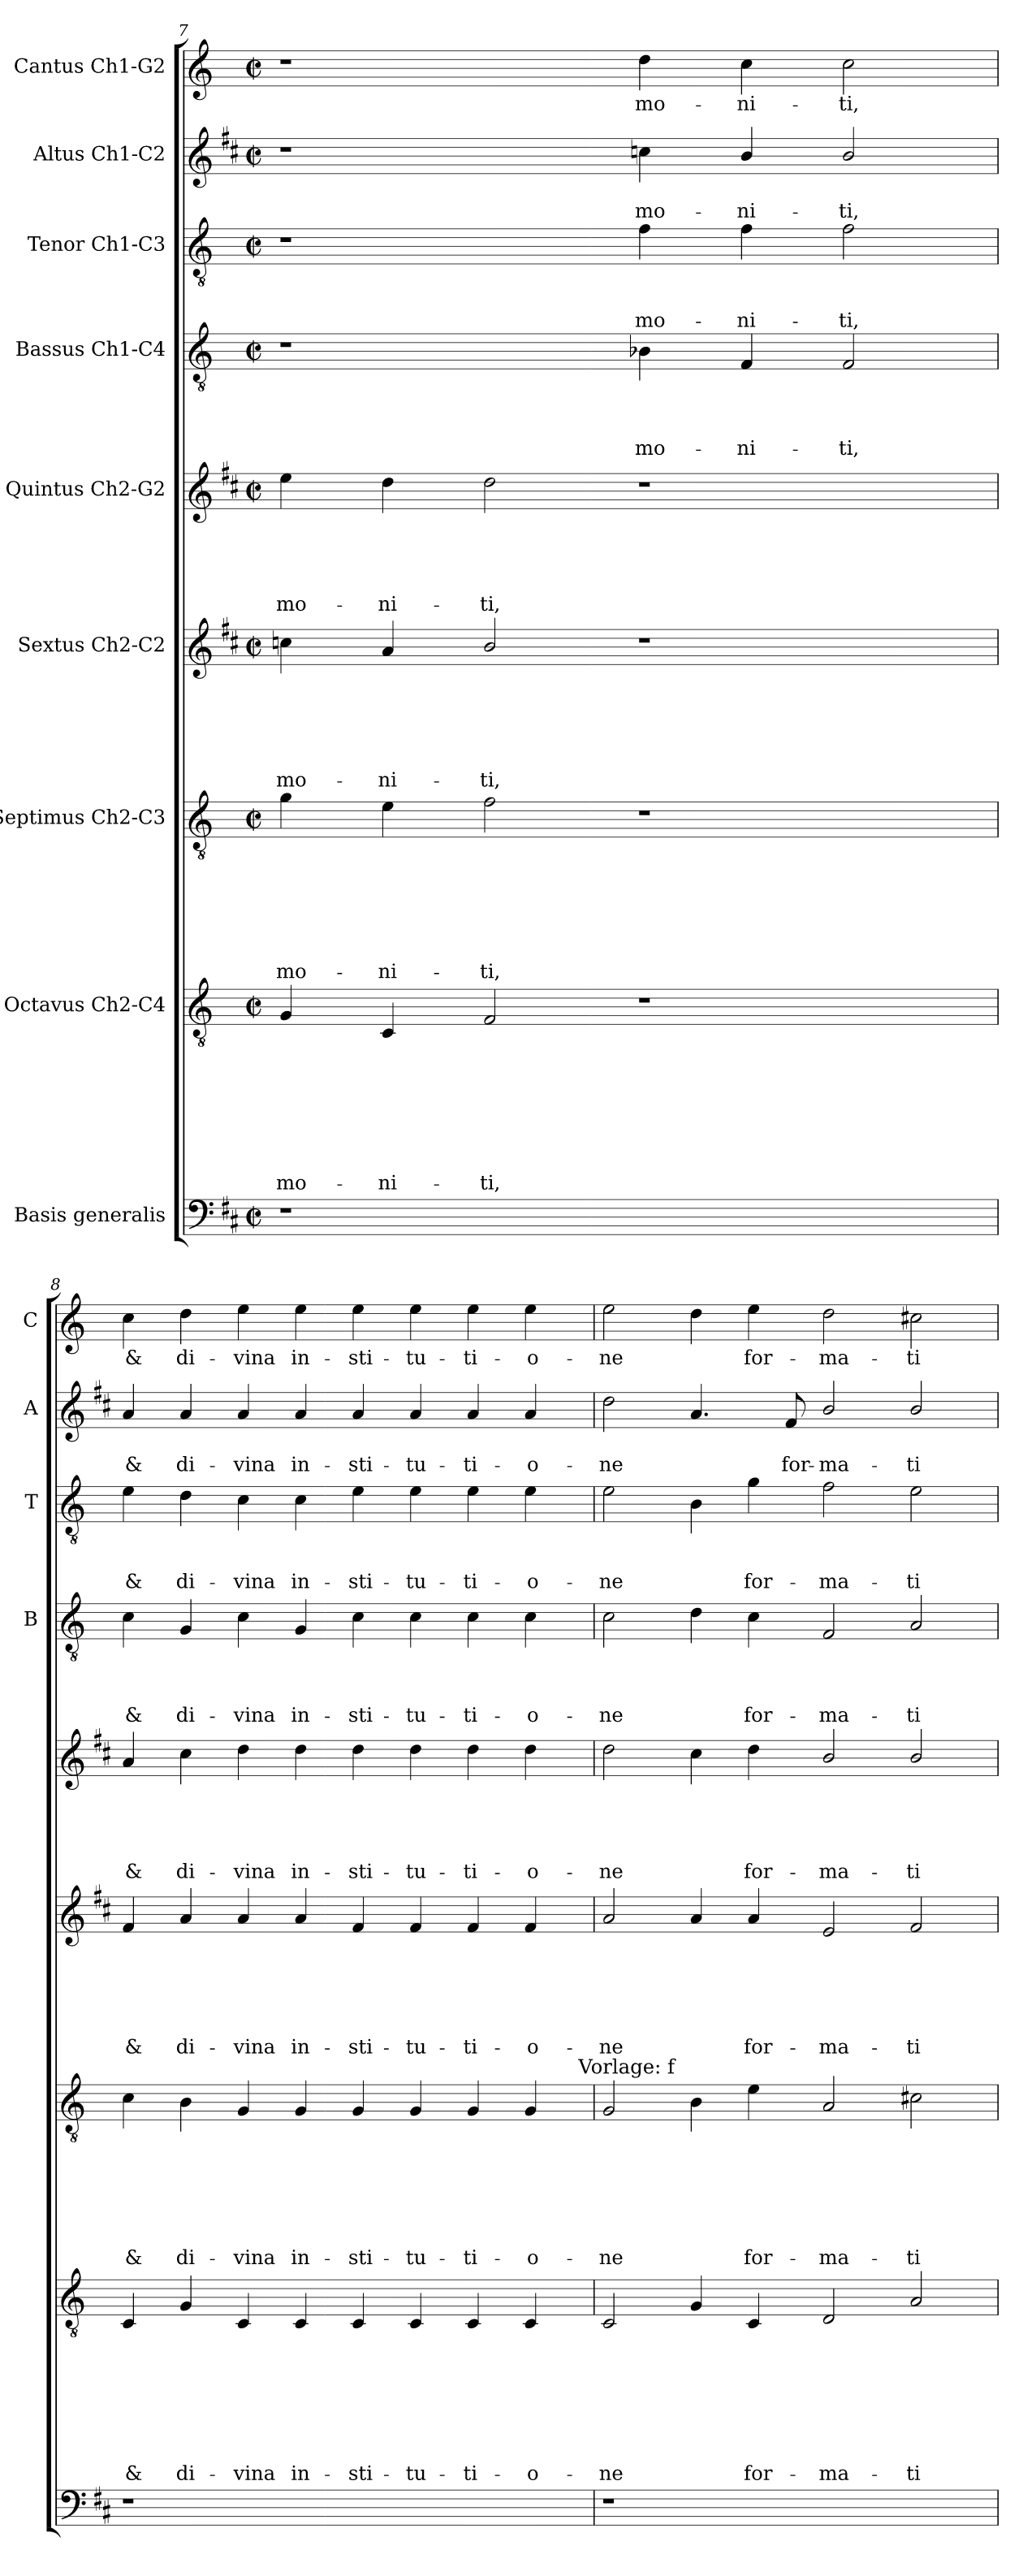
**kern	**kern	**text	**text	**text	**text	**text	**text	**text	**text	**kern	**text	**text	**text	**text	**text	**text	**text	**kern	**text	**text	**text	**text	**text	**text	**kern	**text	**text	**text	**text	**text	**kern	**text	**text	**text	**text	**kern	**text	**text	**text	**kern	**text	**text	**kern	**text
*part9	*part8	*part8	*part8	*part8	*part8	*part8	*part8	*part8	*part8	*part7	*part7	*part7	*part7	*part7	*part7	*part7	*part7	*part6	*part6	*part6	*part6	*part6	*part6	*part6	*part5	*part5	*part5	*part5	*part5	*part5	*part4	*part4	*part4	*part4	*part4	*part3	*part3	*part3	*part3	*part2	*part2	*part2	*part1	*part1
*staff9	*staff8	*staff8	*staff8	*staff8	*staff8	*staff8	*staff8	*staff8	*staff8	*staff7	*staff7	*staff7	*staff7	*staff7	*staff7	*staff7	*staff7	*staff6	*staff6	*staff6	*staff6	*staff6	*staff6	*staff6	*staff5	*staff5	*staff5	*staff5	*staff5	*staff5	*staff4	*staff4	*staff4	*staff4	*staff4	*staff3	*staff3	*staff3	*staff3	*staff2	*staff2	*staff2	*staff1	*staff1
*I"Basis generalis	*I"Octavus Ch2-C4	*	*	*	*	*	*	*	*	*I"Septimus Ch2-C3	*	*	*	*	*	*	*	*I"Sextus Ch2-C2	*	*	*	*	*	*	*I"Quintus Ch2-G2	*	*	*	*	*	*I"Bassus Ch1-C4	*	*	*	*	*I"Tenor Ch1-C3	*	*	*	*I"Altus Ch1-C2	*	*	*I"Cantus Ch1-G2	*
*	*	*	*	*	*	*	*	*	*	*	*	*	*	*	*	*	*	*	*	*	*	*	*	*	*	*	*	*	*	*	*I'B	*	*	*	*	*I'T	*	*	*	*I'A	*	*	*I'C	*
*clefF4	*clefGv2	*	*	*	*	*	*	*	*	*clefGv2	*	*	*	*	*	*	*	*clefG2	*	*	*	*	*	*	*clefG2	*	*	*	*	*	*clefGv2	*	*	*	*	*clefGv2	*	*	*	*clefG2	*	*	*clefG2	*
*ITrd1c2	*	*	*	*	*	*	*	*	*	*	*	*	*	*	*	*	*	*ITrd1c2	*	*	*	*	*	*	*ITrd1c2	*	*	*	*	*	*	*	*	*	*	*	*	*	*	*ITrd1c2	*	*	*	*
*k[]	*k[]	*	*	*	*	*	*	*	*	*k[]	*	*	*	*	*	*	*	*k[]	*	*	*	*	*	*	*k[]	*	*	*	*	*	*k[]	*	*	*	*	*k[]	*	*	*	*k[]	*	*	*k[]	*
*C:	*C:	*	*	*	*	*	*	*	*	*C:	*	*	*	*	*	*	*	*C:	*	*	*	*	*	*	*C:	*	*	*	*	*	*C:	*	*	*	*	*C:	*	*	*	*C:	*	*	*C:	*
*M2/2	*M2/2	*	*	*	*	*	*	*	*	*M2/2	*	*	*	*	*	*	*	*M2/2	*	*	*	*	*	*	*M2/2	*	*	*	*	*	*M2/2	*	*	*	*	*M2/2	*	*	*	*M2/2	*	*	*M2/2	*
*met(c|)	*met(c|)	*	*	*	*	*	*	*	*	*met(c|)	*	*	*	*	*	*	*	*met(c|)	*	*	*	*	*	*	*met(c|)	*	*	*	*	*	*met(c|)	*	*	*	*	*met(c|)	*	*	*	*met(c|)	*	*	*met(c|)	*
=7	=7	=7	=7	=7	=7	=7	=7	=7	=7	=7	=7	=7	=7	=7	=7	=7	=7	=7	=7	=7	=7	=7	=7	=7	=7	=7	=7	=7	=7	=7	=7	=7	=7	=7	=7	=7	=7	=7	=7	=7	=7	=7	=7	=7
!	!	!	!	!	!	!	!	!	!LO:LY:b	!	!	!	!	!	!	!	!LO:LY:b	!	!	!	!	!	!	!LO:LY:b	!	!	!	!	!	!LO:LY:b	!	!	!	!	!	!	!	!	!	!	!	!	!	!
1r	4G/	.	.	.	.	.	.	.	mo-	4g\	.	.	.	.	.	.	mo-	4b-X\	.	.	.	.	.	mo-	4dd\	.	.	.	.	mo-	1r	.	.	.	.	1r	.	.	.	1r	.	.	1r	.
!	!	!	!	!	!	!	!	!	!LO:LY:b	!	!	!	!	!	!	!	!LO:LY:b	!	!	!	!	!	!	!LO:LY:b	!	!	!	!	!	!LO:LY:b	!	!	!	!	!	!	!	!	!	!	!	!	!	!
.	4C/	.	.	.	.	.	.	.	-ni-	4e\	.	.	.	.	.	.	-ni-	4g/	.	.	.	.	.	-ni-	4cc\	.	.	.	.	-ni-	.	.	.	.	.	.	.	.	.	.	.	.	.	.
!	!	!	!	!	!	!	!	!	!LO:LY:b	!	!	!	!	!	!	!	!LO:LY:b	!	!	!	!	!	!	!LO:LY:b	!	!	!	!	!	!LO:LY:b	!	!	!	!	!	!	!	!	!	!	!	!	!	!
.	2F/	.	.	.	.	.	.	.	-ti,	2f\	.	.	.	.	.	.	-ti,	2a/	.	.	.	.	.	-ti,	2cc\	.	.	.	.	-ti,	.	.	.	.	.	.	.	.	.	.	.	.	.	.
!	!	!	!	!	!	!	!	!	!	!	!	!	!	!	!	!	!	!	!	!	!	!	!	!	!	!	!	!	!	!	!	!	!	!	!LO:LY:b	!	!	!	!LO:LY:b	!	!	!LO:LY:b	!	!LO:LY:b
1ryy	1r	.	.	.	.	.	.	.	.	1r	.	.	.	.	.	.	.	1r	.	.	.	.	.	.	1r	.	.	.	.	.	4B-X\	.	.	.	mo-	4f\	.	.	mo-	4b-X\	.	mo-	4dd\	mo-
!	!	!	!	!	!	!	!	!	!	!	!	!	!	!	!	!	!	!	!	!	!	!	!	!	!	!	!	!	!	!	!	!	!	!	!LO:LY:b	!	!	!	!LO:LY:b	!	!	!LO:LY:b	!	!LO:LY:b
.	.	.	.	.	.	.	.	.	.	.	.	.	.	.	.	.	.	.	.	.	.	.	.	.	.	.	.	.	.	.	4F/	.	.	.	-ni-	4f\	.	.	-ni-	4a/	.	-ni-	4cc\	-ni-
!	!	!	!	!	!	!	!	!	!	!	!	!	!	!	!	!	!	!	!	!	!	!	!	!	!	!	!	!	!	!	!	!	!	!	!LO:LY:b	!	!	!	!LO:LY:b	!	!	!LO:LY:b	!	!LO:LY:b
.	.	.	.	.	.	.	.	.	.	.	.	.	.	.	.	.	.	.	.	.	.	.	.	.	.	.	.	.	.	.	2F/	.	.	.	-ti,	2f\	.	.	-ti,	2a/	.	-ti,	2cc\	-ti,
=8	=8	=8	=8	=8	=8	=8	=8	=8	=8	=8	=8	=8	=8	=8	=8	=8	=8	=8	=8	=8	=8	=8	=8	=8	=8	=8	=8	=8	=8	=8	=8	=8	=8	=8	=8	=8	=8	=8	=8	=8	=8	=8	=8	=8
!	!	!	!	!	!	!	!	!	!LO:LY:b	!	!	!	!	!	!	!	!LO:LY:b	!	!	!	!	!	!	!LO:LY:b	!	!	!	!	!	!LO:LY:b	!	!	!	!	!LO:LY:b	!	!	!	!LO:LY:b	!	!	!LO:LY:b	!	!LO:LY:b
*	*	*	*	*	*	*	*	*	*	*^	*	*	*	*	*	*	*	*	*	*	*	*	*	*	*	*	*	*	*	*	*	*	*	*	*	*	*	*	*	*	*	*	*	*
1r	4C/	.	.	.	.	.	.	.	&	4c\	1ryy	.	.	.	.	.	.	&	4e/	.	.	.	.	.	&	4g/	.	.	.	.	&	4c\	.	.	.	&	4e\	.	.	&	4g/	.	&	4cc\	&
!	!	!	!	!	!	!	!	!	!LO:LY:b	!	!	!	!	!	!	!	!	!LO:LY:b	!	!	!	!	!	!	!LO:LY:b	!	!	!	!	!	!LO:LY:b	!	!	!	!	!LO:LY:b	!	!	!	!LO:LY:b	!	!	!LO:LY:b	!	!LO:LY:b
.	4G/	.	.	.	.	.	.	.	di-	4B\	.	.	.	.	.	.	.	di-	4g/	.	.	.	.	.	di-	4b\	.	.	.	.	di-	4G/	.	.	.	di-	4d\	.	.	di-	4g/	.	di-	4dd\	di-
!	!	!	!	!	!	!	!	!	!LO:LY:b	!	!	!	!	!	!	!	!	!LO:LY:b	!	!	!	!	!	!	!LO:LY:b	!	!	!	!	!	!LO:LY:b	!	!	!	!	!LO:LY:b	!	!	!	!LO:LY:b	!	!	!LO:LY:b	!	!LO:LY:b
.	4C/	.	.	.	.	.	.	.	-vina	4G/	.	.	.	.	.	.	.	-vina	4g/	.	.	.	.	.	-vina	4cc\	.	.	.	.	-vina	4c\	.	.	.	-vina	4c\	.	.	-vina	4g/	.	-vina	4ee\	-vina
!	!	!	!	!	!	!	!	!	!LO:LY:b	!	!	!	!	!	!	!	!	!LO:LY:b	!	!	!	!	!	!	!LO:LY:b	!	!	!	!	!	!LO:LY:b	!	!	!	!	!LO:LY:b	!	!	!	!LO:LY:b	!	!	!LO:LY:b	!	!LO:LY:b
.	4C/	.	.	.	.	.	.	.	in-	4G/	.	.	.	.	.	.	.	in-	4g/	.	.	.	.	.	in-	4cc\	.	.	.	.	in-	4G/	.	.	.	in-	4c\	.	.	in-	4g/	.	in-	4ee\	in-
!	!	!	!	!	!	!	!	!	!LO:LY:b	!	!	!	!	!	!	!	!	!LO:LY:b	!	!	!	!	!	!	!LO:LY:b	!	!	!	!	!	!LO:LY:b	!	!	!	!	!LO:LY:b	!	!	!	!LO:LY:b	!	!	!LO:LY:b	!	!LO:LY:b
1ryy	4C/	.	.	.	.	.	.	.	-sti-	4G/	2ryy	.	.	.	.	.	.	-sti-	4e/	.	.	.	.	.	-sti-	4cc\	.	.	.	.	-sti-	4c\	.	.	.	-sti-	4e\	.	.	-sti-	4g/	.	-sti-	4ee\	-sti-
!	!	!	!	!	!	!	!	!	!LO:LY:b	!	!	!	!	!	!	!	!	!LO:LY:b	!	!	!	!	!	!	!LO:LY:b	!	!	!	!	!	!LO:LY:b	!	!	!	!	!LO:LY:b	!	!	!	!LO:LY:b	!	!	!LO:LY:b	!	!LO:LY:b
.	4C/	.	.	.	.	.	.	.	-tu-	4G/	.	.	.	.	.	.	.	-tu-	4e/	.	.	.	.	.	-tu-	4cc\	.	.	.	.	-tu-	4c\	.	.	.	-tu-	4e\	.	.	-tu-	4g/	.	-tu-	4ee\	-tu-
!	!	!	!	!	!	!	!	!	!LO:LY:b	!	!	!	!	!	!	!	!	!LO:LY:b	!	!	!	!	!	!	!LO:LY:b	!	!	!	!	!	!LO:LY:b	!	!	!	!	!LO:LY:b	!	!	!	!LO:LY:b	!	!	!LO:LY:b	!	!LO:LY:b
.	4C/	.	.	.	.	.	.	.	-ti-	4G/	4...ryy	.	.	.	.	.	.	-ti-	4e/	.	.	.	.	.	-ti-	4cc\	.	.	.	.	-ti-	4c\	.	.	.	-ti-	4e\	.	.	-ti-	4g/	.	-ti-	4ee\	-ti-
!	!	!	!	!	!	!	!	!	!LO:LY:b	!	!	!	!	!	!	!	!	!LO:LY:b	!	!	!	!	!	!	!LO:LY:b	!	!	!	!	!	!LO:LY:b	!	!	!	!	!LO:LY:b	!	!	!	!LO:LY:b	!	!	!LO:LY:b	!	!LO:LY:b
.	4C/	.	.	.	.	.	.	.	-o-	4G/	.	.	.	.	.	.	.	-o-	4e/	.	.	.	.	.	-o-	4cc\	.	.	.	.	-o-	4c\	.	.	.	-o-	4e\	.	.	-o-	4g/	.	-o-	4ee\	-o-
!	!	!	!	!	!	!	!	!	!	!	!LO:TX:a:t=Vorlage&colon; f	!	!	!	!	!	!	!	!	!	!	!	!	!	!	!	!	!	!	!	!	!	!	!	!	!	!	!	!	!	!	!	!	!	!
.	.	.	.	.	.	.	.	.	.	.	32ryy	.	.	.	.	.	.	.	.	.	.	.	.	.	.	.	.	.	.	.	.	.	.	.	.	.	.	.	.	.	.	.	.	.	.
=9	=9	=9	=9	=9	=9	=9	=9	=9	=9	=9	=9	=9	=9	=9	=9	=9	=9	=9	=9	=9	=9	=9	=9	=9	=9	=9	=9	=9	=9	=9	=9	=9	=9	=9	=9	=9	=9	=9	=9	=9	=9	=9	=9	=9	=9
!	!	!	!	!	!	!	!	!	!LO:LY:b	!	!	!	!	!	!	!	!	!LO:LY:b	!	!	!	!	!	!	!LO:LY:b	!	!	!	!	!	!LO:LY:b	!	!	!	!	!LO:LY:b	!	!	!	!LO:LY:b	!	!	!LO:LY:b	!	!LO:LY:b
*	*	*	*	*	*	*	*	*	*	*v	*v	*	*	*	*	*	*	*	*	*	*	*	*	*	*	*	*	*	*	*	*	*	*	*	*	*	*	*	*	*	*	*	*	*	*
1r	2C/	.	.	.	.	.	.	.	-ne	2G/	.	.	.	.	.	.	-ne	2g/	.	.	.	.	.	-ne	2cc\	.	.	.	.	-ne	2c\	.	.	.	-ne	2e\	.	.	-ne	2cc\	.	-ne	2ee\	-ne
.	4G/	.	.	.	.	.	.	.	.	4B\	.	.	.	.	.	.	.	4g/	.	.	.	.	.	.	4b\	.	.	.	.	.	4d\	.	.	.	.	4B\	.	.	.	4.g/	.	.	4dd\	.
!	!	!	!	!	!	!	!	!	!LO:LY:b	!	!	!	!	!	!	!	!LO:LY:b	!	!	!	!	!	!	!LO:LY:b	!	!	!	!	!	!LO:LY:b	!	!	!	!	!LO:LY:b	!	!	!	!LO:LY:b	!	!	!	!	!LO:LY:b
.	4C/	.	.	.	.	.	.	.	for-	4e\	.	.	.	.	.	.	for-	4g/	.	.	.	.	.	for-	4cc\	.	.	.	.	for-	4c\	.	.	.	for-	4g\	.	.	for-	.	.	.	4ee\	for-
!	!	!	!	!	!	!	!	!	!	!	!	!	!	!	!	!	!	!	!	!	!	!	!	!	!	!	!	!	!	!	!	!	!	!	!	!	!	!	!	!	!	!LO:LY:b	!	!
.	.	.	.	.	.	.	.	.	.	.	.	.	.	.	.	.	.	.	.	.	.	.	.	.	.	.	.	.	.	.	.	.	.	.	.	.	.	.	.	8e/	.	for-	.	.
!	!	!	!	!	!	!	!	!	!LO:LY:b	!	!	!	!	!	!	!	!LO:LY:b	!	!	!	!	!	!	!LO:LY:b	!	!	!	!	!	!LO:LY:b	!	!	!	!	!LO:LY:b	!	!	!	!LO:LY:b	!	!	!LO:LY:b	!	!LO:LY:b
1ryy	2D/	.	.	.	.	.	.	.	-ma-	2A/	.	.	.	.	.	.	-ma-	2d/	.	.	.	.	.	-ma-	2a/	.	.	.	.	-ma-	2F/	.	.	.	-ma-	2f\	.	.	-ma-	2a/	.	-ma-	2dd\	-ma-
!	!	!	!	!	!	!	!	!	!LO:LY:b	!	!	!	!	!	!	!	!LO:LY:b	!	!	!	!	!	!	!LO:LY:b	!	!	!	!	!	!LO:LY:b	!	!	!	!	!LO:LY:b	!	!	!	!LO:LY:b	!	!	!LO:LY:b	!	!LO:LY:b
.	2A/	.	.	.	.	.	.	.	-ti	2c#X\	.	.	.	.	.	.	-ti	2e/	.	.	.	.	.	-ti	2a/	.	.	.	.	-ti	2A/	.	.	.	-ti	2e\	.	.	-ti	2a/	.	-ti	2cc#X\	-ti
=	=	=	=	=	=	=	=	=	=	=	=	=	=	=	=	=	=	=	=	=	=	=	=	=	=	=	=	=	=	=	=	=	=	=	=	=	=	=	=	=	=	=	=	=
*-	*-	*-	*-	*-	*-	*-	*-	*-	*-	*-	*-	*-	*-	*-	*-	*-	*-	*-	*-	*-	*-	*-	*-	*-	*-	*-	*-	*-	*-	*-	*-	*-	*-	*-	*-	*-	*-	*-	*-	*-	*-	*-	*-	*-
